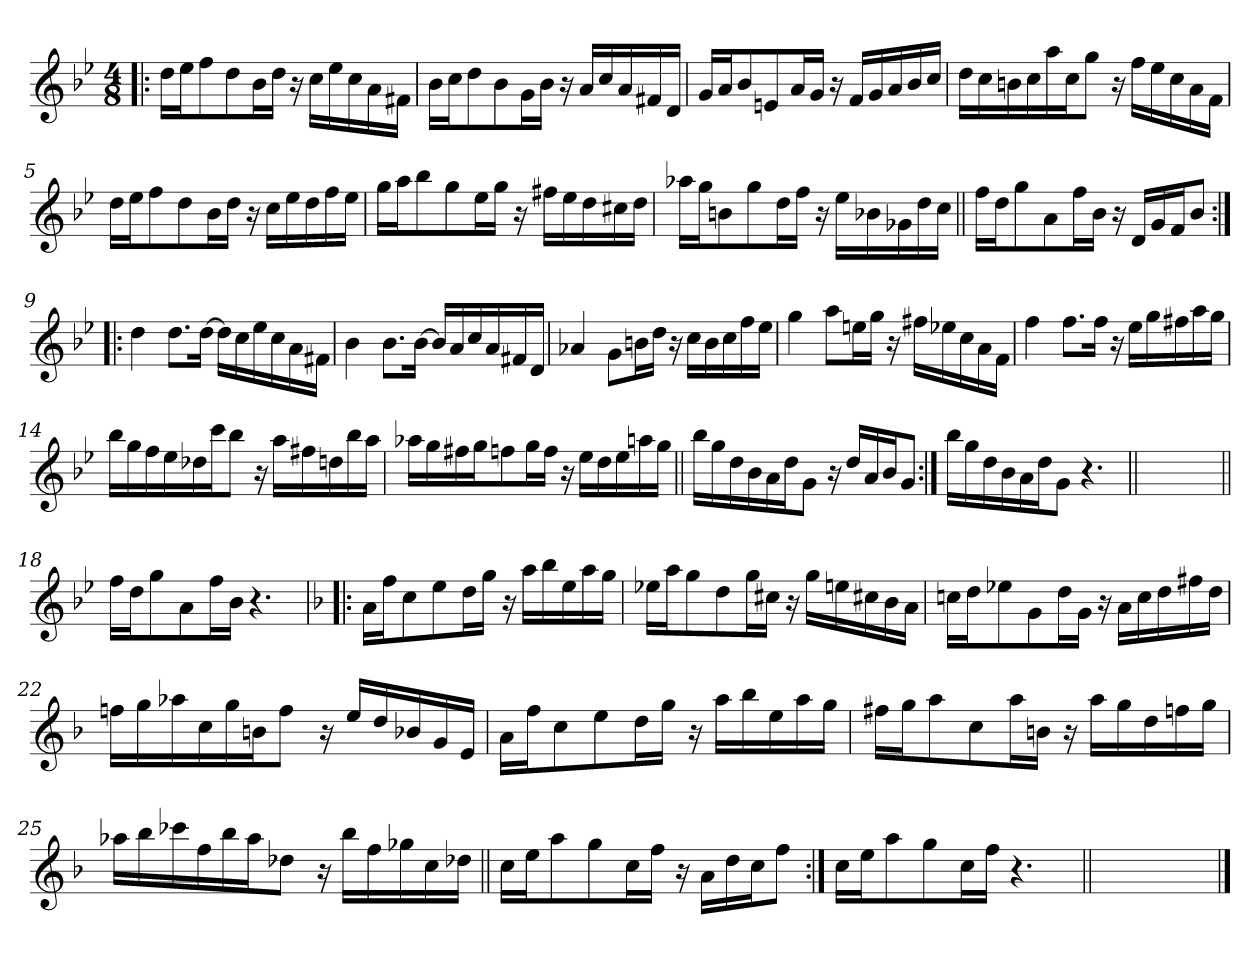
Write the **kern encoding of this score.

**kern
*part1
*staff1
*clefG2
*k[b-e-]
*B-:
*M4/8+3/8
=1!|:
16dd\LL
16ee-\J
8ff\
8dd\
16b-\L
16dd\JJ
16r
16cc\LL
16ee-\
16cc\
16a\
16f#X\JJ
=2
16b-\LL
16cc\J
8dd\
8b-\
16g\L
16b-\JJ
16r
16a/LL
16cc/
16a/
16f#X/
16d/JJ
=3
16g/LL
16a/J
8b-/
8en/
16a/L
16g/JJ
16r
16f/LL
16g/
16a/
16b-/
16cc/JJ
!!LO:LB:g=z
=4
16dd\LL
16cc\
16bn\
16cc\
16aa\
16cc\J
8gg\J
16r
16ff\LL
16ee-\
16cc\
16a\
16f\JJ
=5
16dd\LL
16ee-\J
8ff\
8dd\
16b-\L
16dd\JJ
16r
16cc\LL
16ee-\
16dd\
16ff\
16ee-\JJ
=6
16gg\LL
16aa\J
8bb-\
8gg\
16ee-\L
16gg\JJ
16r
16ff#X\LL
16ee-\
16dd\
16cc#X\
16dd\JJ
!!LO:LB:g=z
=7
16aa-X\LL
16gg\J
8bn\
8gg\
16dd\L
16ff\JJ
16r
16ee-\LL
16b-X\
16g-X\
16dd\
16cc\JJ
=8||
16ff\LL
16dd\J
8gg\
8a\
16ff\L
16b-\JJ
16r
16d/LL
16g/
16f/J
8b-/J
=9:|!|:
4dd\
8.dd\L
[16dd\Jk
16dd\LL]
16cc\
16ee-\
16cc\
16a\
16f#X\JJ
!!LO:LB:g=z
=10
4b-\
8.b-\L
[16b-\Jk
16b-/LL]
16a/
16cc/
16a/
16f#X/
16d/JJ
=11
4a-X/
8g\L
16bn\L
16dd\JJ
16r
16cc\LL
16b\
16cc\
16ff\
16ee-\JJ
=12
4gg\
8aa\L
16een\L
16gg\JJ
16r
16ff#X\LL
16ee-X\
16cc\
16a\
16f\JJ
!!LO:LB:g=z
=13
4ff\
8.ff\L
16ff\Jk
16r
16ee-\LL
16gg\
16ff#X\
16aa\
16gg\JJ
=14
16bb-\LL
16gg\
16ff\
16ee-\
16dd-X\
16ccc\J
8bb-\J
16r
16aa\LL
16ff#X\
16ddn\
16bb-\
16aa\JJ
=15
16aa-X\LL
16gg\
16ff#X\
16gg\J
8ffn\
16gg\L
16ff\JJ
16r
16ee-\LL
16dd\
16ee-\
16aan\
16gg\JJ
!!LO:LB:g=z
=16||
16bb-\LL
16gg\
16dd\
16b-\
16a\
16dd\J
8g\J
16r
16dd/LL
16a/
16b-/J
8g/J
=17:|!
16bb-\LL
16gg\
16dd\
16b-\
16a\
16dd\J
8g\J
4.r
=17X1||
*stria0
2..ryy
=18||
*stria5
16ff\LL
16dd\J
8gg\
8a\
16ff\L
16b-\JJ
4.r
!!LO:LB:g=z
=19!|:
*k[b-]
*F:
16a\LL
16ff\J
8cc\
8ee\
16dd\L
16gg\JJ
16r
16aa\LL
16bb-\
16ee\
16aa\
16gg\JJ
=20
16ee-X\LL
16aa\J
8gg\
8dd\
16gg\L
16cc#X\JJ
16r
16gg\LL
16een\
16cc#X\
16b-\
16a\JJ
=21
16ccn\LL
16dd\J
8ee-X\
8g\
16dd\L
16g\JJ
16r
16a\LL
16cc\
16dd\
16ff#X\
16dd\JJ
!!LO:LB:g=z
=22
16ffn\LL
16gg\
16aa-X\
16cc\
16gg\
16bn\J
8ff\J
16r
16ee/LL
16dd/
16b-X/
16g/
16e/JJ
=23
16a\LL
16ff\J
8cc\
8ee\
16dd\L
16gg\JJ
16r
16aa\LL
16bb-\
16ee\
16aa\
16gg\JJ
=24
16ff#X\LL
16gg\J
8aa\
8cc\
16aa\L
16bn\JJ
16r
16aa\LL
16gg\
16dd\
16ffn\
16gg\JJ
!!LO:LB:g=z
=25
16aa-X\LL
16bb-\
16ccc-X\
16ff\
16bb-\
16aa-\J
8dd-X\J
16r
16bb-\LL
16ff\
16gg-X\
16cc\
16dd-X\JJ
=26||
16cc\LL
16ee\J
8aa\
8gg\
16cc\L
16ff\JJ
16r
16a\LL
16dd\
16cc\J
8ff\J
=27:|!
16cc\LL
16ee\J
8aa\
8gg\
16cc\L
16ff\JJ
4.r
=28||
*stria0
2..ryy
==
*-
